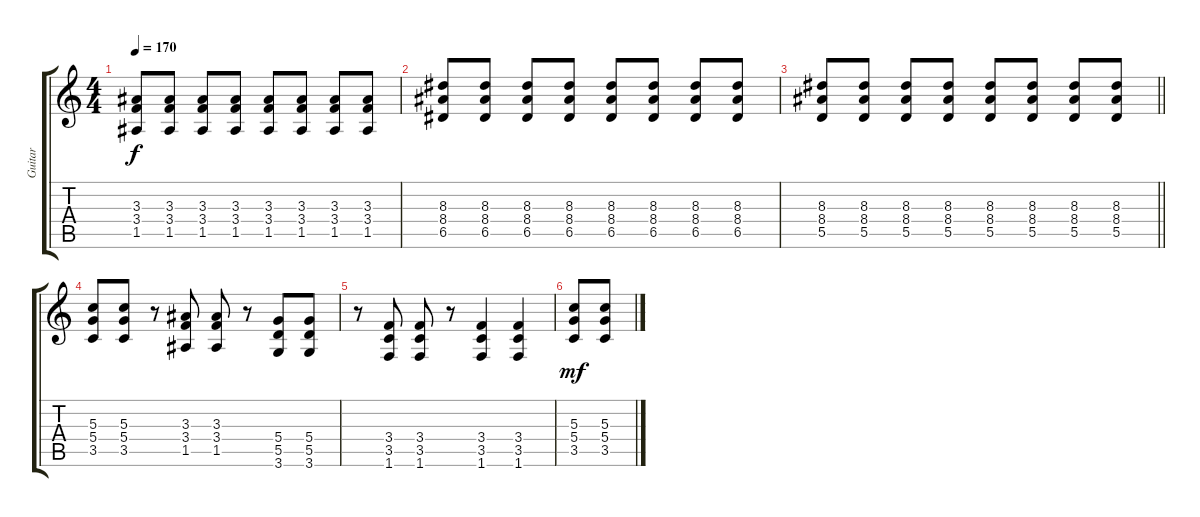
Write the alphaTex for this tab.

\track ("Guitar" "Guitar") {instrument distortionguitar}
\staff {score tabs}
\tuning (E4 B3 G3 D3 A2 E2) {hide}
\ts (4 4)
\tempo 170
\clef g2
\ks c
(3.3 3.4 1.5).8{dy f} (3.3 3.4 1.5).8 (3.3 3.4 1.5).8 (3.3 3.4 1.5).8 (3.3 3.4 1.5).8 (3.3 3.4 1.5).8 (3.3 3.4 1.5).8 (3.3 3.4 1.5).8 |
(8.3 8.4 6.5).8 (8.3 8.4 6.5).8 (8.3 8.4 6.5).8 (8.3 8.4 6.5).8 (8.3 8.4 6.5).8 (8.3 8.4 6.5).8 (8.3 8.4 6.5).8 (8.3 8.4 6.5).8 |
\barLineRight lightlight
(8.3 8.4 5.5).8 (8.3 8.4 5.5).8 (8.3 8.4 5.5).8 (8.3 8.4 5.5).8 (8.3 8.4 5.5).8 (8.3 8.4 5.5).8 (8.3 8.4 5.5).8 (8.3 8.4 5.5).8 |
(5.3 5.4 3.5).8 (5.3 5.4 3.5).8 r.8 (3.3 3.4 1.5).8 (3.3 3.4 1.5).8 r.8 (5.4 5.5 3.6).8 (5.4 5.5 3.6).8 |
r.8 (3.4 3.5 1.6).8 (3.4 3.5 1.6).8 r.8 (3.4 3.5 1.6).4 (3.4 3.5 1.6).4 |
(5.3 5.4 3.5).8{dy mf} (5.3 5.4 3.5).8
